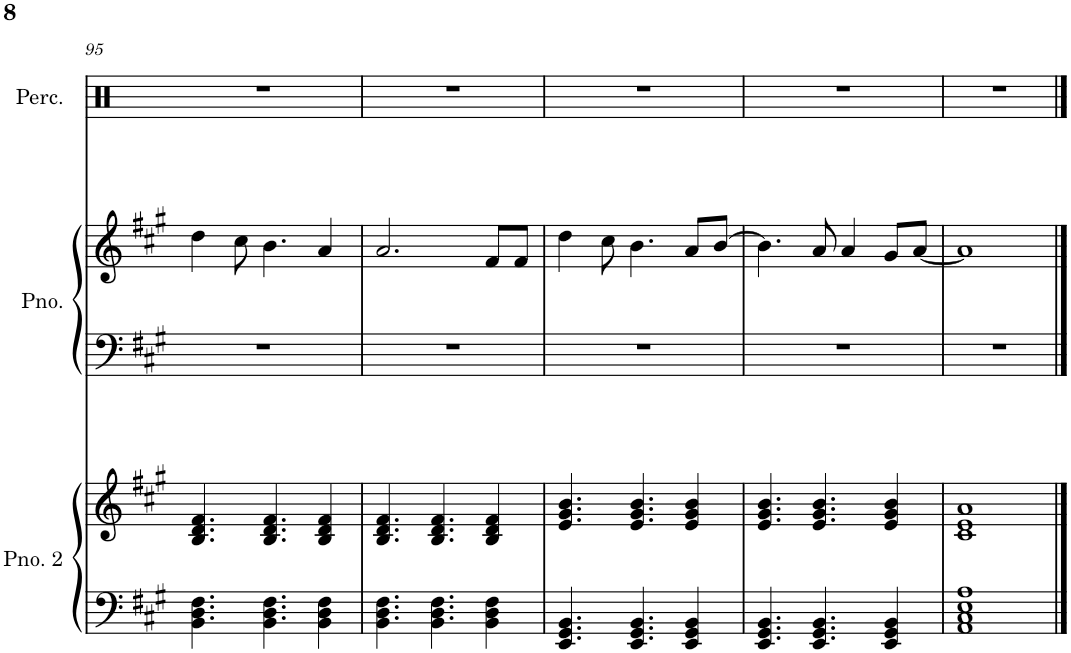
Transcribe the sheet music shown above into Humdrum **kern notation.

**kern	**kern	**kern	**kern	**kern
*part3	*part3	*part2	*part2	*part1
*staff5	*staff4	*staff3	*staff2	*staff1
*I"鋼琴 2	*	*I"鋼琴	*	*I"敲擊樂譜號
!!LO:PB:g=z
*clefF4	*clefG2	*clefF4	*clefG2	*clefX
*k[f#c#g#]	*k[f#c#g#]	*k[f#c#g#]	*k[f#c#g#]	*k[]
*M4/4	*M4/4	*M4/4	*M4/4	*M4/4
=95	=95	=95	=95	=95
4.BB\ 4.D\ 4.F#\	4.B/ 4.d/ 4.f#/	1r	4dd\	1r
.	.	.	8cc#\	.
4.BB\ 4.D\ 4.F#\	4.B/ 4.d/ 4.f#/	.	4.b\	.
4BB\ 4D\ 4F#\	4B/ 4d/ 4f#/	.	4a/	.
=96	=96	=96	=96	=96
4.BB\ 4.D\ 4.F#\	4.B/ 4.d/ 4.f#/	1r	2.a/	1r
4.BB\ 4.D\ 4.F#\	4.B/ 4.d/ 4.f#/	.	.	.
4BB\ 4D\ 4F#\	4B/ 4d/ 4f#/	.	8f#/L	.
.	.	.	8f#/J	.
=97	=97	=97	=97	=97
4.EE/ 4.GG#/ 4.BB/	4.e/ 4.g#/ 4.b/	1r	4dd\	1r
.	.	.	8cc#\	.
4.EE/ 4.GG#/ 4.BB/	4.e/ 4.g#/ 4.b/	.	4.b\	.
4EE/ 4GG#/ 4BB/	4e/ 4g#/ 4b/	.	8a/L	.
.	.	.	[8b/J	.
=98	=98	=98	=98	=98
4.EE/ 4.GG#/ 4.BB/	4.e/ 4.g#/ 4.b/	1r	4.b\]	1r
4.EE/ 4.GG#/ 4.BB/	4.e/ 4.g#/ 4.b/	.	8a/	.
.	.	.	4a/	.
4EE/ 4GG#/ 4BB/	4e/ 4g#/ 4b/	.	8g#/L	.
.	.	.	[8a/J	.
=99	=99	=99	=99	=99
1AA 1C# 1E 1A	1c# 1e 1a	1r	1a]	1r
==	==	==	==	==
*-	*-	*-	*-	*-
